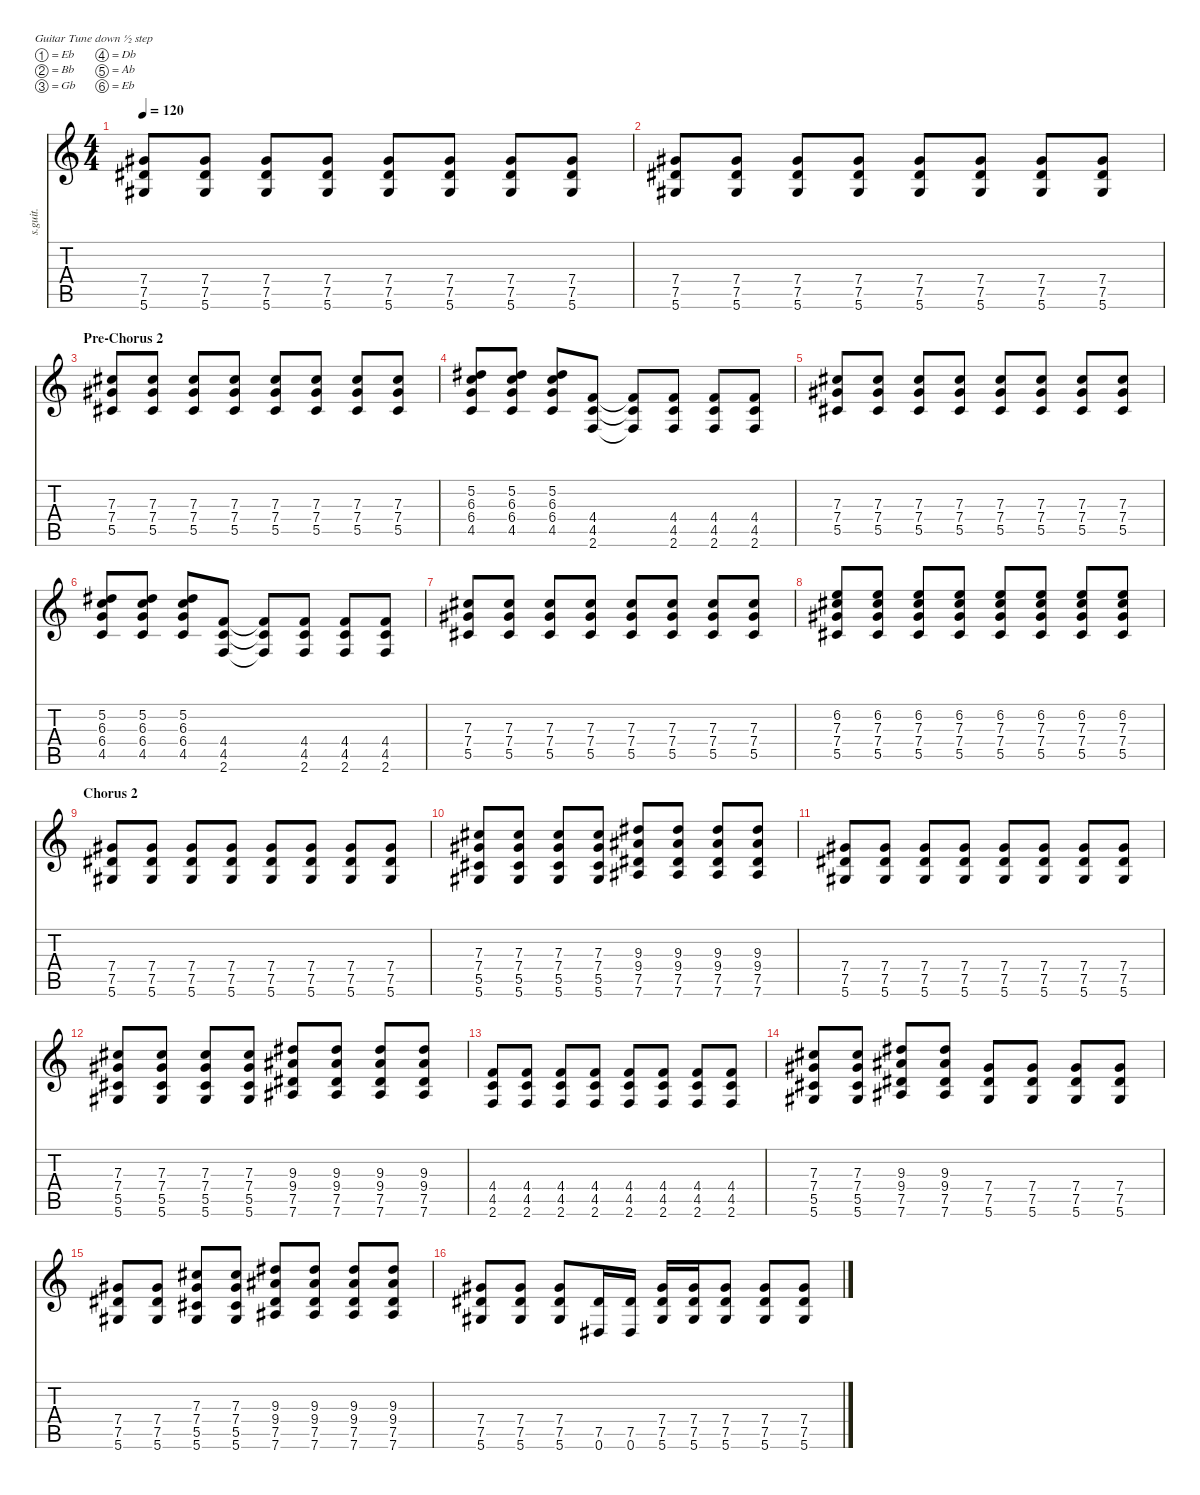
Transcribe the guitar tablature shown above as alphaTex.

\defaultSystemsLayout 4
\hideDynamics
\bracketExtendMode nobrackets
\track ("Brian Bell - Rhythm Guitar" "s.guit.") {instrument distortionguitar}
\staff {score tabs}
\tuning (Eb4 Bb3 Gb3 Db3 Ab2 Eb2)
\ts (4 4)
\tempo 120
\clef g2
\ks c
(7.4{acc #} 7.5{acc #} 5.6{acc #}).8{lyrics (0 "") lyrics (1 "") lyrics (2 "") lyrics (3 "") lyrics (4 "") dy f} (7.4{acc #} 7.5{acc #} 5.6{acc #}).8{lyrics (0 "") lyrics (1 "") lyrics (2 "") lyrics (3 "") lyrics (4 "")} (7.4{acc #} 7.5{acc #} 5.6{acc #}).8{lyrics (0 "") lyrics (1 "") lyrics (2 "") lyrics (3 "") lyrics (4 "")} (7.4{acc #} 7.5{acc #} 5.6{acc #}).8{lyrics (0 "") lyrics (1 "") lyrics (2 "") lyrics (3 "") lyrics (4 "")} (7.4{acc #} 7.5{acc #} 5.6{acc #}).8{lyrics (0 "") lyrics (1 "") lyrics (2 "") lyrics (3 "") lyrics (4 "")} (7.4{acc #} 7.5{acc #} 5.6{acc #}).8{lyrics (0 "") lyrics (1 "") lyrics (2 "") lyrics (3 "") lyrics (4 "")} (7.4{acc #} 7.5{acc #} 5.6{acc #}).8{lyrics (0 "") lyrics (1 "") lyrics (2 "") lyrics (3 "") lyrics (4 "")} (7.4{acc #} 7.5{acc #} 5.6{acc #}).8{lyrics (0 "") lyrics (1 "") lyrics (2 "") lyrics (3 "") lyrics (4 "")} |
(7.4{acc #} 7.5{acc #} 5.6{acc #}).8{lyrics (0 "") lyrics (1 "") lyrics (2 "") lyrics (3 "") lyrics (4 "")} (7.4{acc #} 7.5{acc #} 5.6{acc #}).8{lyrics (0 "") lyrics (1 "") lyrics (2 "") lyrics (3 "") lyrics (4 "")} (7.4{acc #} 7.5{acc #} 5.6{acc #}).8{lyrics (0 "") lyrics (1 "") lyrics (2 "") lyrics (3 "") lyrics (4 "")} (7.4{acc #} 7.5{acc #} 5.6{acc #}).8{lyrics (0 "") lyrics (1 "") lyrics (2 "") lyrics (3 "") lyrics (4 "")} (7.4{acc #} 7.5{acc #} 5.6{acc #}).8{lyrics (0 "") lyrics (1 "") lyrics (2 "") lyrics (3 "") lyrics (4 "")} (7.4{acc #} 7.5{acc #} 5.6{acc #}).8{lyrics (0 "") lyrics (1 "") lyrics (2 "") lyrics (3 "") lyrics (4 "")} (7.4{acc #} 7.5{acc #} 5.6{acc #}).8{lyrics (0 "") lyrics (1 "") lyrics (2 "") lyrics (3 "") lyrics (4 "")} (7.4{acc #} 7.5{acc #} 5.6{acc #}).8{lyrics (0 "") lyrics (1 "") lyrics (2 "") lyrics (3 "") lyrics (4 "")} |
\section ("" "Pre-Chorus 2")
(7.3{acc #} 7.4{acc #} 5.5{acc #}).8{lyrics (0 "") lyrics (1 "") lyrics (2 "") lyrics (3 "") lyrics (4 "")} (7.3{acc #} 7.4{acc #} 5.5{acc #}).8{lyrics (0 "") lyrics (1 "") lyrics (2 "") lyrics (3 "") lyrics (4 "")} (7.3{acc #} 7.4{acc #} 5.5{acc #}).8{lyrics (0 "") lyrics (1 "") lyrics (2 "") lyrics (3 "") lyrics (4 "")} (7.3{acc #} 7.4{acc #} 5.5{acc #}).8{lyrics (0 "") lyrics (1 "") lyrics (2 "") lyrics (3 "") lyrics (4 "")} (7.3{acc #} 7.4{acc #} 5.5{acc #}).8{lyrics (0 "") lyrics (1 "") lyrics (2 "") lyrics (3 "") lyrics (4 "")} (7.3{acc #} 7.4{acc #} 5.5{acc #}).8{lyrics (0 "") lyrics (1 "") lyrics (2 "") lyrics (3 "") lyrics (4 "")} (7.3{acc #} 7.4{acc #} 5.5{acc #}).8{lyrics (0 "") lyrics (1 "") lyrics (2 "") lyrics (3 "") lyrics (4 "")} (7.3{acc #} 7.4{acc #} 5.5{acc #}).8{lyrics (0 "") lyrics (1 "") lyrics (2 "") lyrics (3 "") lyrics (4 "")} |
(5.2{acc #} 6.3 6.4 4.5).8{lyrics (0 "") lyrics (1 "") lyrics (2 "") lyrics (3 "") lyrics (4 "")} (5.2{acc #} 6.3 6.4 4.5).8{lyrics (0 "") lyrics (1 "") lyrics (2 "") lyrics (3 "") lyrics (4 "")} (5.2{acc #} 6.3 6.4 4.5).8{lyrics (0 "") lyrics (1 "") lyrics (2 "") lyrics (3 "") lyrics (4 "")} (4.4 4.5 2.6).8{lyrics (0 "") lyrics (1 "") lyrics (2 "") lyrics (3 "") lyrics (4 "")} (4.4{t} 4.5{t} 2.6{t}).8{lyrics (0 "") lyrics (1 "") lyrics (2 "") lyrics (3 "") lyrics (4 "")} (4.4 4.5 2.6).8{lyrics (0 "") lyrics (1 "") lyrics (2 "") lyrics (3 "") lyrics (4 "")} (4.4 4.5 2.6).8{lyrics (0 "") lyrics (1 "") lyrics (2 "") lyrics (3 "") lyrics (4 "")} (4.4 4.5 2.6).8{lyrics (0 "") lyrics (1 "") lyrics (2 "") lyrics (3 "") lyrics (4 "")} |
(7.3{acc #} 7.4{acc #} 5.5{acc #}).8{lyrics (0 "") lyrics (1 "") lyrics (2 "") lyrics (3 "") lyrics (4 "")} (7.3{acc #} 7.4{acc #} 5.5{acc #}).8{lyrics (0 "") lyrics (1 "") lyrics (2 "") lyrics (3 "") lyrics (4 "")} (7.3{acc #} 7.4{acc #} 5.5{acc #}).8{lyrics (0 "") lyrics (1 "") lyrics (2 "") lyrics (3 "") lyrics (4 "")} (7.3{acc #} 7.4{acc #} 5.5{acc #}).8{lyrics (0 "") lyrics (1 "") lyrics (2 "") lyrics (3 "") lyrics (4 "")} (7.3{acc #} 7.4{acc #} 5.5{acc #}).8{lyrics (0 "") lyrics (1 "") lyrics (2 "") lyrics (3 "") lyrics (4 "")} (7.3{acc #} 7.4{acc #} 5.5{acc #}).8{lyrics (0 "") lyrics (1 "") lyrics (2 "") lyrics (3 "") lyrics (4 "")} (7.3{acc #} 7.4{acc #} 5.5{acc #}).8{lyrics (0 "") lyrics (1 "") lyrics (2 "") lyrics (3 "") lyrics (4 "")} (7.3{acc #} 7.4{acc #} 5.5{acc #}).8{lyrics (0 "") lyrics (1 "") lyrics (2 "") lyrics (3 "") lyrics (4 "")} |
(5.2{acc #} 6.3 6.4 4.5).8{lyrics (0 "") lyrics (1 "") lyrics (2 "") lyrics (3 "") lyrics (4 "")} (5.2{acc #} 6.3 6.4 4.5).8{lyrics (0 "") lyrics (1 "") lyrics (2 "") lyrics (3 "") lyrics (4 "")} (5.2{acc #} 6.3 6.4 4.5).8{lyrics (0 "") lyrics (1 "") lyrics (2 "") lyrics (3 "") lyrics (4 "")} (4.4 4.5 2.6).8{lyrics (0 "") lyrics (1 "") lyrics (2 "") lyrics (3 "") lyrics (4 "")} (4.4{t} 4.5{t} 2.6{t}).8{lyrics (0 "") lyrics (1 "") lyrics (2 "") lyrics (3 "") lyrics (4 "")} (4.4 4.5 2.6).8{lyrics (0 "") lyrics (1 "") lyrics (2 "") lyrics (3 "") lyrics (4 "")} (4.4 4.5 2.6).8{lyrics (0 "") lyrics (1 "") lyrics (2 "") lyrics (3 "") lyrics (4 "")} (4.4 4.5 2.6).8{lyrics (0 "") lyrics (1 "") lyrics (2 "") lyrics (3 "") lyrics (4 "")} |
(7.3{acc #} 7.4{acc #} 5.5{acc #}).8{lyrics (0 "") lyrics (1 "") lyrics (2 "") lyrics (3 "") lyrics (4 "")} (7.3{acc #} 7.4{acc #} 5.5{acc #}).8{lyrics (0 "") lyrics (1 "") lyrics (2 "") lyrics (3 "") lyrics (4 "")} (7.3{acc #} 7.4{acc #} 5.5{acc #}).8{lyrics (0 "") lyrics (1 "") lyrics (2 "") lyrics (3 "") lyrics (4 "")} (7.3{acc #} 7.4{acc #} 5.5{acc #}).8{lyrics (0 "") lyrics (1 "") lyrics (2 "") lyrics (3 "") lyrics (4 "")} (7.3{acc #} 7.4{acc #} 5.5{acc #}).8{lyrics (0 "") lyrics (1 "") lyrics (2 "") lyrics (3 "") lyrics (4 "")} (7.3{acc #} 7.4{acc #} 5.5{acc #}).8{lyrics (0 "") lyrics (1 "") lyrics (2 "") lyrics (3 "") lyrics (4 "")} (7.3{acc #} 7.4{acc #} 5.5{acc #}).8{lyrics (0 "") lyrics (1 "") lyrics (2 "") lyrics (3 "") lyrics (4 "")} (7.3{acc #} 7.4{acc #} 5.5{acc #}).8{lyrics (0 "") lyrics (1 "") lyrics (2 "") lyrics (3 "") lyrics (4 "")} |
(6.2 7.3{acc #} 7.4{acc #} 5.5{acc #}).8{lyrics (0 "") lyrics (1 "") lyrics (2 "") lyrics (3 "") lyrics (4 "")} (6.2 7.3{acc #} 7.4{acc #} 5.5{acc #}).8{lyrics (0 "") lyrics (1 "") lyrics (2 "") lyrics (3 "") lyrics (4 "")} (6.2 7.3{acc #} 7.4{acc #} 5.5{acc #}).8{lyrics (0 "") lyrics (1 "") lyrics (2 "") lyrics (3 "") lyrics (4 "")} (6.2 7.3{acc #} 7.4{acc #} 5.5{acc #}).8{lyrics (0 "") lyrics (1 "") lyrics (2 "") lyrics (3 "") lyrics (4 "")} (6.2 7.3{acc #} 7.4{acc #} 5.5{acc #}).8{lyrics (0 "") lyrics (1 "") lyrics (2 "") lyrics (3 "") lyrics (4 "")} (6.2 7.3{acc #} 7.4{acc #} 5.5{acc #}).8{lyrics (0 "") lyrics (1 "") lyrics (2 "") lyrics (3 "") lyrics (4 "")} (6.2 7.3{acc #} 7.4{acc #} 5.5{acc #}).8{lyrics (0 "") lyrics (1 "") lyrics (2 "") lyrics (3 "") lyrics (4 "")} (6.2 7.3{acc #} 7.4{acc #} 5.5{acc #}).8{lyrics (0 "") lyrics (1 "") lyrics (2 "") lyrics (3 "") lyrics (4 "")} |
\section ("" "Chorus 2")
(7.4{acc #} 7.5{acc #} 5.6{acc #}).8{lyrics (0 "") lyrics (1 "") lyrics (2 "") lyrics (3 "") lyrics (4 "")} (7.4{acc #} 7.5{acc #} 5.6{acc #}).8{lyrics (0 "") lyrics (1 "") lyrics (2 "") lyrics (3 "") lyrics (4 "")} (7.4{acc #} 7.5{acc #} 5.6{acc #}).8{lyrics (0 "") lyrics (1 "") lyrics (2 "") lyrics (3 "") lyrics (4 "")} (7.4{acc #} 7.5{acc #} 5.6{acc #}).8{lyrics (0 "") lyrics (1 "") lyrics (2 "") lyrics (3 "") lyrics (4 "")} (7.4{acc #} 7.5{acc #} 5.6{acc #}).8{lyrics (0 "") lyrics (1 "") lyrics (2 "") lyrics (3 "") lyrics (4 "")} (7.4{acc #} 7.5{acc #} 5.6{acc #}).8{lyrics (0 "") lyrics (1 "") lyrics (2 "") lyrics (3 "") lyrics (4 "")} (7.4{acc #} 7.5{acc #} 5.6{acc #}).8{lyrics (0 "") lyrics (1 "") lyrics (2 "") lyrics (3 "") lyrics (4 "")} (7.4{acc #} 7.5{acc #} 5.6{acc #}).8{lyrics (0 "") lyrics (1 "") lyrics (2 "") lyrics (3 "") lyrics (4 "")} |
(7.3{acc #} 7.4{acc #} 5.5{acc #} 5.6{acc #}).8{lyrics (0 "") lyrics (1 "") lyrics (2 "") lyrics (3 "") lyrics (4 "")} (7.3{acc #} 7.4{acc #} 5.5{acc #} 5.6{acc #}).8{lyrics (0 "") lyrics (1 "") lyrics (2 "") lyrics (3 "") lyrics (4 "")} (7.3{acc #} 7.4{acc #} 5.5{acc #} 5.6{acc #}).8{lyrics (0 "") lyrics (1 "") lyrics (2 "") lyrics (3 "") lyrics (4 "")} (7.3{acc #} 7.4{acc #} 5.5{acc #} 5.6{acc #}).8{lyrics (0 "") lyrics (1 "") lyrics (2 "") lyrics (3 "") lyrics (4 "")} (9.3{acc #} 9.4{acc #} 7.5{acc #} 7.6{acc #}).8{lyrics (0 "") lyrics (1 "") lyrics (2 "") lyrics (3 "") lyrics (4 "")} (9.3{acc #} 9.4{acc #} 7.5{acc #} 7.6{acc #}).8{lyrics (0 "") lyrics (1 "") lyrics (2 "") lyrics (3 "") lyrics (4 "")} (9.3{acc #} 9.4{acc #} 7.5{acc #} 7.6{acc #}).8{lyrics (0 "") lyrics (1 "") lyrics (2 "") lyrics (3 "") lyrics (4 "")} (9.3{acc #} 9.4{acc #} 7.5{acc #} 7.6{acc #}).8{lyrics (0 "") lyrics (1 "") lyrics (2 "") lyrics (3 "") lyrics (4 "")} |
(7.4{acc #} 7.5{acc #} 5.6{acc #}).8{lyrics (0 "") lyrics (1 "") lyrics (2 "") lyrics (3 "") lyrics (4 "")} (7.4{acc #} 7.5{acc #} 5.6{acc #}).8{lyrics (0 "") lyrics (1 "") lyrics (2 "") lyrics (3 "") lyrics (4 "")} (7.4{acc #} 7.5{acc #} 5.6{acc #}).8{lyrics (0 "") lyrics (1 "") lyrics (2 "") lyrics (3 "") lyrics (4 "")} (7.4{acc #} 7.5{acc #} 5.6{acc #}).8{lyrics (0 "") lyrics (1 "") lyrics (2 "") lyrics (3 "") lyrics (4 "")} (7.4{acc #} 7.5{acc #} 5.6{acc #}).8{lyrics (0 "") lyrics (1 "") lyrics (2 "") lyrics (3 "") lyrics (4 "")} (7.4{acc #} 7.5{acc #} 5.6{acc #}).8{lyrics (0 "") lyrics (1 "") lyrics (2 "") lyrics (3 "") lyrics (4 "")} (7.4{acc #} 7.5{acc #} 5.6{acc #}).8{lyrics (0 "") lyrics (1 "") lyrics (2 "") lyrics (3 "") lyrics (4 "")} (7.4{acc #} 7.5{acc #} 5.6{acc #}).8{lyrics (0 "") lyrics (1 "") lyrics (2 "") lyrics (3 "") lyrics (4 "")} |
(7.3{acc #} 7.4{acc #} 5.5{acc #} 5.6{acc #}).8{lyrics (0 "") lyrics (1 "") lyrics (2 "") lyrics (3 "") lyrics (4 "")} (7.3{acc #} 7.4{acc #} 5.5{acc #} 5.6{acc #}).8{lyrics (0 "") lyrics (1 "") lyrics (2 "") lyrics (3 "") lyrics (4 "")} (7.3{acc #} 7.4{acc #} 5.5{acc #} 5.6{acc #}).8{lyrics (0 "") lyrics (1 "") lyrics (2 "") lyrics (3 "") lyrics (4 "")} (7.3{acc #} 7.4{acc #} 5.5{acc #} 5.6{acc #}).8{lyrics (0 "") lyrics (1 "") lyrics (2 "") lyrics (3 "") lyrics (4 "")} (9.3{acc #} 9.4{acc #} 7.5{acc #} 7.6{acc #}).8{lyrics (0 "") lyrics (1 "") lyrics (2 "") lyrics (3 "") lyrics (4 "")} (9.3{acc #} 9.4{acc #} 7.5{acc #} 7.6{acc #}).8{lyrics (0 "") lyrics (1 "") lyrics (2 "") lyrics (3 "") lyrics (4 "")} (9.3{acc #} 9.4{acc #} 7.5{acc #} 7.6{acc #}).8{lyrics (0 "") lyrics (1 "") lyrics (2 "") lyrics (3 "") lyrics (4 "")} (9.3{acc #} 9.4{acc #} 7.5{acc #} 7.6{acc #}).8{lyrics (0 "") lyrics (1 "") lyrics (2 "") lyrics (3 "") lyrics (4 "")} |
(4.4 4.5 2.6).8{lyrics (0 "") lyrics (1 "") lyrics (2 "") lyrics (3 "") lyrics (4 "")} (4.4 4.5 2.6).8{lyrics (0 "") lyrics (1 "") lyrics (2 "") lyrics (3 "") lyrics (4 "")} (4.4 4.5 2.6).8{lyrics (0 "") lyrics (1 "") lyrics (2 "") lyrics (3 "") lyrics (4 "")} (4.4 4.5 2.6).8{lyrics (0 "") lyrics (1 "") lyrics (2 "") lyrics (3 "") lyrics (4 "")} (4.4 4.5 2.6).8{lyrics (0 "") lyrics (1 "") lyrics (2 "") lyrics (3 "") lyrics (4 "")} (4.4 4.5 2.6).8{lyrics (0 "") lyrics (1 "") lyrics (2 "") lyrics (3 "") lyrics (4 "")} (4.4 4.5 2.6).8{lyrics (0 "") lyrics (1 "") lyrics (2 "") lyrics (3 "") lyrics (4 "")} (4.4 4.5 2.6).8{lyrics (0 "") lyrics (1 "") lyrics (2 "") lyrics (3 "") lyrics (4 "")} |
(7.3{acc #} 7.4{acc #} 5.5{acc #} 5.6{acc #}).8{lyrics (0 "") lyrics (1 "") lyrics (2 "") lyrics (3 "") lyrics (4 "")} (7.3{acc #} 7.4{acc #} 5.5{acc #} 5.6{acc #}).8{lyrics (0 "") lyrics (1 "") lyrics (2 "") lyrics (3 "") lyrics (4 "")} (9.3{acc #} 9.4{acc #} 7.5{acc #} 7.6{acc #}).8{lyrics (0 "") lyrics (1 "") lyrics (2 "") lyrics (3 "") lyrics (4 "")} (9.3{acc #} 9.4{acc #} 7.5{acc #} 7.6{acc #}).8{lyrics (0 "") lyrics (1 "") lyrics (2 "") lyrics (3 "") lyrics (4 "")} (7.4{acc #} 7.5{acc #} 5.6{acc #}).8{lyrics (0 "") lyrics (1 "") lyrics (2 "") lyrics (3 "") lyrics (4 "")} (7.4{acc #} 7.5{acc #} 5.6{acc #}).8{lyrics (0 "") lyrics (1 "") lyrics (2 "") lyrics (3 "") lyrics (4 "")} (7.4{acc #} 7.5{acc #} 5.6{acc #}).8{lyrics (0 "") lyrics (1 "") lyrics (2 "") lyrics (3 "") lyrics (4 "")} (7.4{acc #} 7.5{acc #} 5.6{acc #}).8{lyrics (0 "") lyrics (1 "") lyrics (2 "") lyrics (3 "") lyrics (4 "")} |
(7.4{acc #} 7.5{acc #} 5.6{acc #}).8{lyrics (0 "") lyrics (1 "") lyrics (2 "") lyrics (3 "") lyrics (4 "")} (7.4{acc #} 7.5{acc #} 5.6{acc #}).8{lyrics (0 "") lyrics (1 "") lyrics (2 "") lyrics (3 "") lyrics (4 "")} (7.3{acc #} 7.4{acc #} 5.5{acc #} 5.6{acc #}).8{lyrics (0 "") lyrics (1 "") lyrics (2 "") lyrics (3 "") lyrics (4 "")} (7.3{acc #} 7.4{acc #} 5.5{acc #} 5.6{acc #}).8{lyrics (0 "") lyrics (1 "") lyrics (2 "") lyrics (3 "") lyrics (4 "")} (9.3{acc #} 9.4{acc #} 7.5{acc #} 7.6{acc #}).8{lyrics (0 "") lyrics (1 "") lyrics (2 "") lyrics (3 "") lyrics (4 "")} (9.3{acc #} 9.4{acc #} 7.5{acc #} 7.6{acc #}).8{lyrics (0 "") lyrics (1 "") lyrics (2 "") lyrics (3 "") lyrics (4 "")} (9.3{acc #} 9.4{acc #} 7.5{acc #} 7.6{acc #}).8{lyrics (0 "") lyrics (1 "") lyrics (2 "") lyrics (3 "") lyrics (4 "")} (9.3{acc #} 9.4{acc #} 7.5{acc #} 7.6{acc #}).8{lyrics (0 "") lyrics (1 "") lyrics (2 "") lyrics (3 "") lyrics (4 "")} |
(7.4{acc #} 7.5{acc #} 5.6{acc #}).8{lyrics (0 "") lyrics (1 "") lyrics (2 "") lyrics (3 "") lyrics (4 "")} (7.4{acc #} 7.5{acc #} 5.6{acc #}).8{lyrics (0 "") lyrics (1 "") lyrics (2 "") lyrics (3 "") lyrics (4 "")} (7.4{acc #} 7.5{acc #} 5.6{acc #}).8{lyrics (0 "") lyrics (1 "") lyrics (2 "") lyrics (3 "") lyrics (4 "")} (7.5{acc #} 0.6{acc #}).16{lyrics (0 "") lyrics (1 "") lyrics (2 "") lyrics (3 "") lyrics (4 "")} (7.5{acc #} 0.6{acc #}).16{lyrics (0 "") lyrics (1 "") lyrics (2 "") lyrics (3 "") lyrics (4 "")} (7.4{acc #} 7.5{acc #} 5.6{acc #}).16{lyrics (0 "") lyrics (1 "") lyrics (2 "") lyrics (3 "") lyrics (4 "")} (7.4{acc #} 7.5{acc #} 5.6{acc #}).16{lyrics (0 "") lyrics (1 "") lyrics (2 "") lyrics (3 "") lyrics (4 "")} (7.4{acc #} 7.5{acc #} 5.6{acc #}).8{lyrics (0 "") lyrics (1 "") lyrics (2 "") lyrics (3 "") lyrics (4 "")} (7.4{acc #} 7.5{acc #} 5.6{acc #}).8{lyrics (0 "") lyrics (1 "") lyrics (2 "") lyrics (3 "") lyrics (4 "")} (7.4{acc #} 7.5{acc #} 5.6{acc #}).8{lyrics (0 "") lyrics (1 "") lyrics (2 "") lyrics (3 "") lyrics (4 "")}
